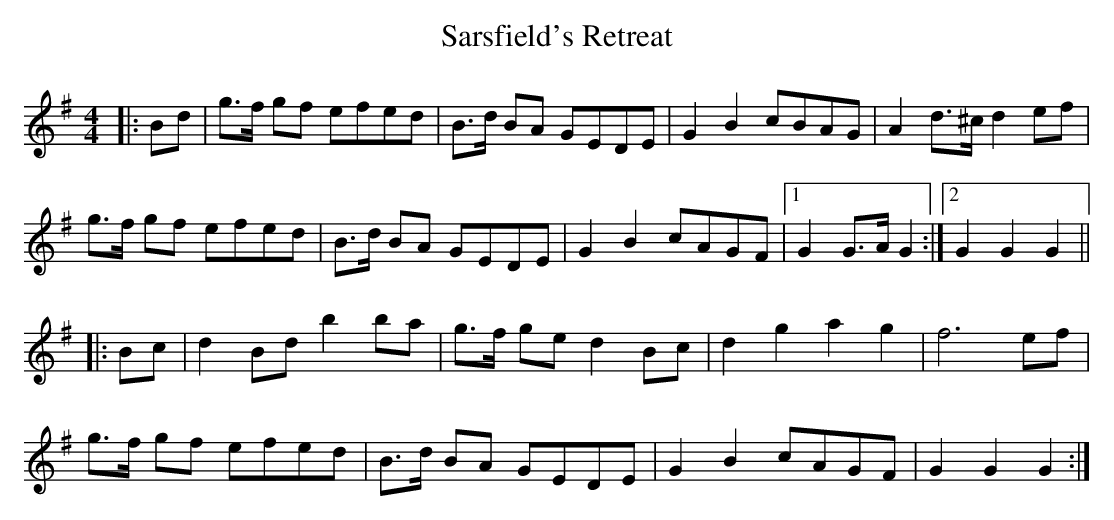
X:1
T: Sarsfield's Retreat
M: 4/4
L: 1/8
K: Gmaj
|:Bd|g>f gf efed|B>d BA GEDE|G2 B2 cBAG|A2 d>^c d2 ef|
g>f gf efed|B>d BA GEDE|G2 B2 cAGF|1 G2 G>A G2:|2 G2 G2 G2||
|:Bc|d2 Bd b2 ba|g>f ge d2 Bc|d2 g2 a2 g2|f6 ef|
g>f gf efed|B>d BA GEDE|G2 B2 cAGF|G2 G2 G2:|
